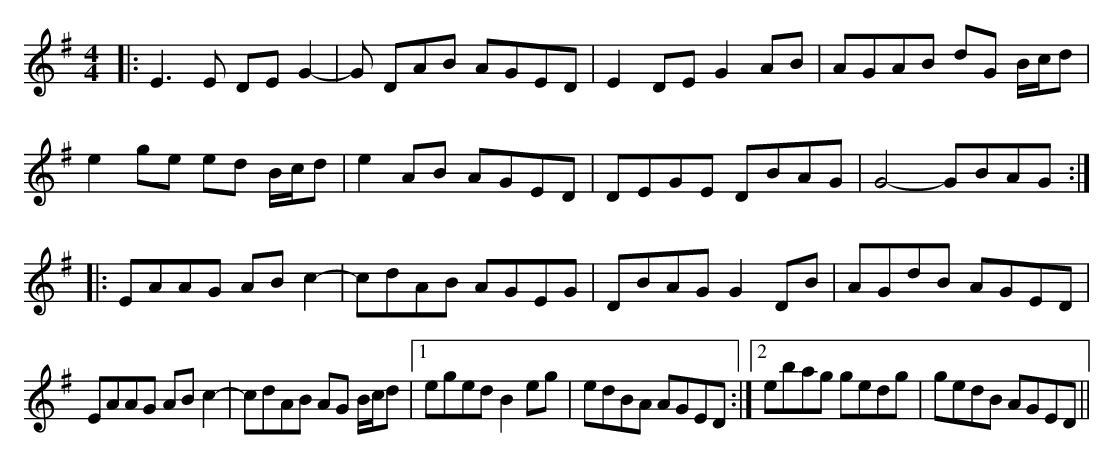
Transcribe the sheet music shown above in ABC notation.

X:1
M:4/4
K:Emin
|:E3E DEG2-|G DAB AGED|E2DE G2AB|AGAB dG B/c/d|
e2ge ed B/c/d|e2AB AGED|DEGE DBAG|G4- GBAG:|
|:EAAG ABc2-|cdAB AGEG|DBAG G2DB|AGdB AGED|
EAAG ABc2-|cdAB AG B/c/d|1 eged B2eg|edBA AGED:|2 ebag gedg|gedB AGED||
